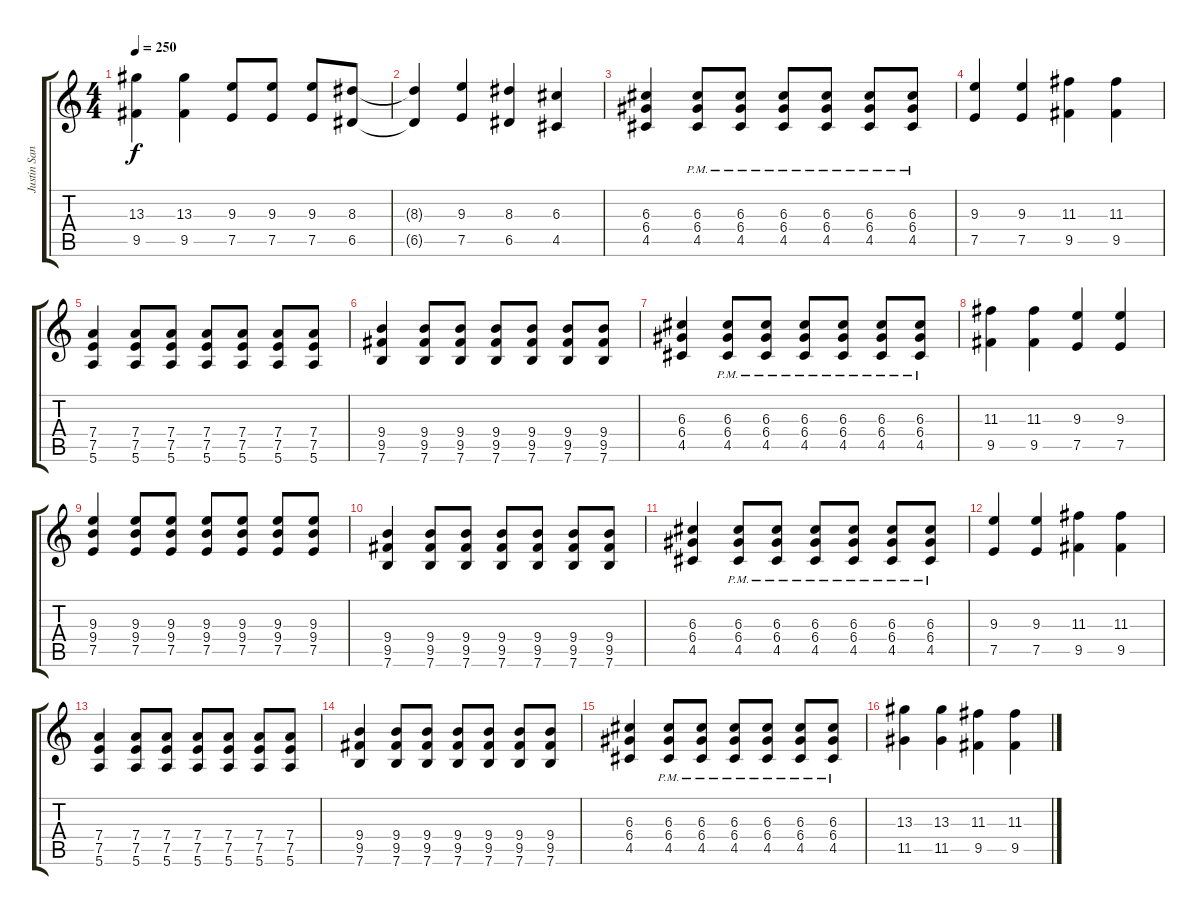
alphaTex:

\track ("Justin Sane" "Justin San") {instrument distortionguitar}
\staff {score tabs}
\tuning (E4 B3 G3 D3 A2 E2) {hide}
\ts (4 4)
\tempo 250
\clef g2
\ks c
(13.3 9.5).4{dy f} (13.3 9.5).4 (9.3 7.5).8 (9.3 7.5).8 (9.3 7.5).8 (8.3 6.5).8 |
(8.3{t} 6.5{t}).4 (9.3 7.5).4 (8.3 6.5).4 (6.3 4.5).4 |
(6.3 6.4 4.5).4 (6.3{pm} 6.4{pm} 4.5{pm}).8 (6.3{pm} 6.4{pm} 4.5{pm}).8 (6.3{pm} 6.4{pm} 4.5{pm}).8 (6.3{pm} 6.4{pm} 4.5{pm}).8 (6.3{pm} 6.4{pm} 4.5{pm}).8 (6.3{pm} 6.4{pm} 4.5{pm}).8 |
(9.3 7.5).4 (9.3 7.5).4 (11.3 9.5).4 (11.3 9.5).4 |
(7.4 7.5 5.6).4 (7.4 7.5 5.6).8 (7.4 7.5 5.6).8 (7.4 7.5 5.6).8 (7.4 7.5 5.6).8 (7.4 7.5 5.6).8 (7.4 7.5 5.6).8 |
(9.4 9.5 7.6).4 (9.4 9.5 7.6).8 (9.4 9.5 7.6).8 (9.4 9.5 7.6).8 (9.4 9.5 7.6).8 (9.4 9.5 7.6).8 (9.4 9.5 7.6).8 |
(6.3 6.4 4.5).4 (6.3{pm} 6.4{pm} 4.5{pm}).8 (6.3{pm} 6.4{pm} 4.5{pm}).8 (6.3{pm} 6.4{pm} 4.5{pm}).8 (6.3{pm} 6.4{pm} 4.5{pm}).8 (6.3{pm} 6.4{pm} 4.5{pm}).8 (6.3{pm} 6.4{pm} 4.5{pm}).8 |
(11.3 9.5).4 (11.3 9.5).4 (9.3 7.5).4 (9.3 7.5).4 |
(9.3 9.4 7.5).4 (9.3 9.4 7.5).8 (9.3 9.4 7.5).8 (9.3 9.4 7.5).8 (9.3 9.4 7.5).8 (9.3 9.4 7.5).8 (9.3 9.4 7.5).8 |
(9.4 9.5 7.6).4 (9.4 9.5 7.6).8 (9.4 9.5 7.6).8 (9.4 9.5 7.6).8 (9.4 9.5 7.6).8 (9.4 9.5 7.6).8 (9.4 9.5 7.6).8 |
(6.3 6.4 4.5).4 (6.3{pm} 6.4{pm} 4.5{pm}).8 (6.3{pm} 6.4{pm} 4.5{pm}).8 (6.3{pm} 6.4{pm} 4.5{pm}).8 (6.3{pm} 6.4{pm} 4.5{pm}).8 (6.3{pm} 6.4{pm} 4.5{pm}).8 (6.3{pm} 6.4{pm} 4.5{pm}).8 |
(9.3 7.5).4 (9.3 7.5).4 (11.3 9.5).4 (11.3 9.5).4 |
(7.4 7.5 5.6).4 (7.4 7.5 5.6).8 (7.4 7.5 5.6).8 (7.4 7.5 5.6).8 (7.4 7.5 5.6).8 (7.4 7.5 5.6).8 (7.4 7.5 5.6).8 |
(9.4 9.5 7.6).4 (9.4 9.5 7.6).8 (9.4 9.5 7.6).8 (9.4 9.5 7.6).8 (9.4 9.5 7.6).8 (9.4 9.5 7.6).8 (9.4 9.5 7.6).8 |
(6.3 6.4 4.5).4 (6.3{pm} 6.4{pm} 4.5{pm}).8 (6.3{pm} 6.4{pm} 4.5{pm}).8 (6.3{pm} 6.4{pm} 4.5{pm}).8 (6.3{pm} 6.4{pm} 4.5{pm}).8 (6.3{pm} 6.4{pm} 4.5{pm}).8 (6.3{pm} 6.4{pm} 4.5{pm}).8 |
(13.3 11.5).4 (13.3 11.5).4 (11.3 9.5).4 (11.3 9.5).4
